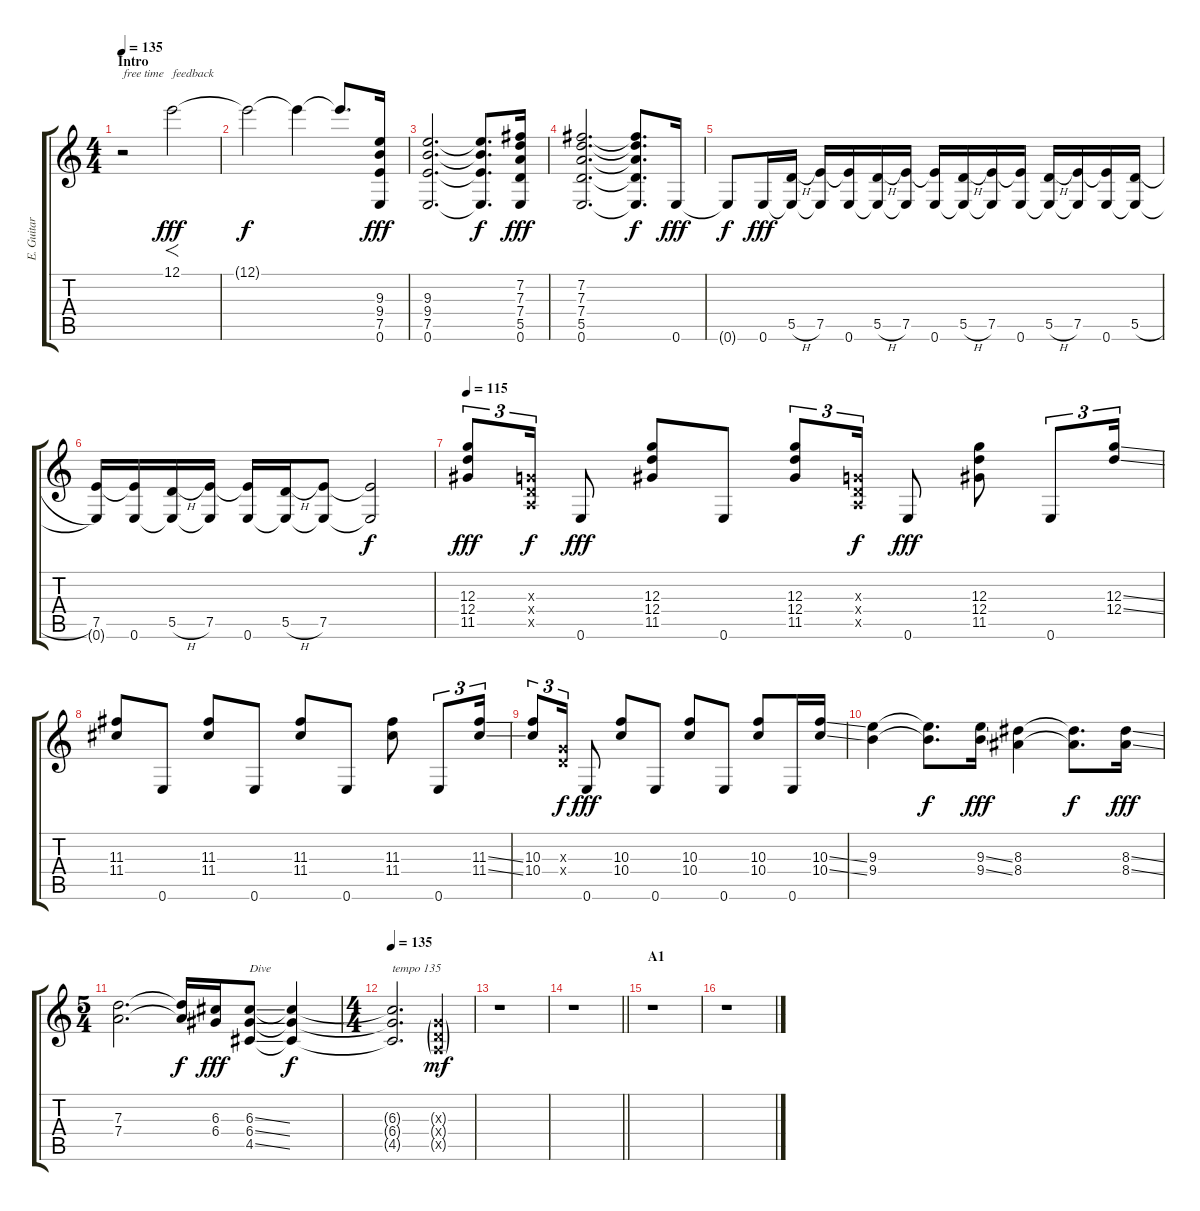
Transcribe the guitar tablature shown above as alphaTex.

\track ("E. Guitar 3" "E. Guitar ") {instrument distortionguitar}
\staff {score tabs}
\tuning (E4 B3 G3 D3 A2 E2) {hide}
\ts (4 4)
\section ("" "Intro")
\tempo 135
\tempo 100
\tempo 135
\clef g2
\ks c
r.2{txt "free time" dy fff instrument distortionguitar} 12.1.2{f txt "feedback"} |
12.1{t}.2{dy f} 12.1{t}.4 12.1{t}.8{d} (9.3 9.4 7.5 0.6).16{dy fff} |
(9.3 9.4 7.5 0.6).2{d} (9.3{t} 9.4{t} 7.5{t} 0.6{t}).8{d dy f} (7.2 7.3 7.4 5.5 0.6).16{dy fff} |
(7.2 7.3 7.4 5.5 0.6).2{d} (7.2{t} 7.3{t} 7.4{t} 5.5{t} 0.6{t}).8{d dy f} 0.6.16{dy fff} |
0.6{t}.8{dy f} 0.6.16{dy fff} (5.5{h} 0.6{t}).16 (7.5 0.6{t}).16 (7.5{t} 0.6).16 (5.5{h} 0.6{t}).16 (7.5 0.6{t}).16 (7.5{t} 0.6).16 (5.5{h} 0.6{t}).16 (7.5 0.6{t}).16 (7.5{t} 0.6).16 (5.5{h} 0.6{t}).16 (7.5 0.6{t}).16 (7.5{t} 0.6).16 (5.5{h} 0.6{t}).16 |
(7.5 0.6{t}).16 (7.5{t} 0.6).16 (5.5{h} 0.6{t}).16 (7.5 0.6{t}).16 (7.5{t} 0.6).16 (5.5{h} 0.6{t}).16 (7.5 0.6{t}).8 (7.5{t} 0.6{t}).2{dy f} |
\tempo 115
(12.3 12.4 11.5).8{tu (3 2) dy fff} (0.3{x} 0.4{x} 0.5{x}).16{tu (3 2) dy f} 0.6.8{dy fff} (12.3 12.4 11.5).8 0.6.8 (12.3 12.4 11.5).8{tu (3 2)} (0.3{x} 0.4{x} 0.5{x}).16{tu (3 2) dy f} 0.6.8{dy fff} (12.3 12.4 11.5).8 0.6.8{tu (3 2)} (12.3{ss} 12.4{ss}).16{tu (3 2)} |
(11.3 11.4).8 0.6.8 (11.3 11.4).8 0.6.8 (11.3 11.4).8 0.6.8 (11.3 11.4).8 0.6.8{tu (3 2)} (11.3{ss} 11.4{ss}).16{tu (3 2)} |
(10.3 10.4).8{tu (3 2)} (0.3{x} 0.4{x}).16{tu (3 2) dy f} 0.6.8{dy fff} (10.3 10.4).8 0.6.8 (10.3 10.4).8 0.6.8 (10.3 10.4).8 0.6.16 (10.3{ss} 10.4{ss}).16 |
(9.3 9.4).4 (9.3{t} 9.4{t}).8{d dy f} (9.3{ss} 9.4{ss}).16{dy fff} (8.3 8.4).4 (8.3{t} 8.4{t}).8{d dy f} (8.3{ss} 8.4{ss}).16{dy fff} |
\ts (5 4)
(7.3 7.4).2{d} (7.3{t} 7.4{t}).16{dy f} (6.3 6.4).16{dy fff} (6.3{ss} 6.4{ss} 4.5{ss}).8{txt "Dive"} (6.3{t} 6.4{t} 4.5{t}).4{dy f} |
\ts (4 4)
\tempo 135
(6.3{t} 6.4{t} 4.5{t}).2{d txt "tempo 135"} (0.3{g x} 0.4{g x} 0.5{g x}).4{dy mf} |
r.1 |
\barLineRight lightlight
r.1 |
\section ("" "A1")
r.1 |
r.1
